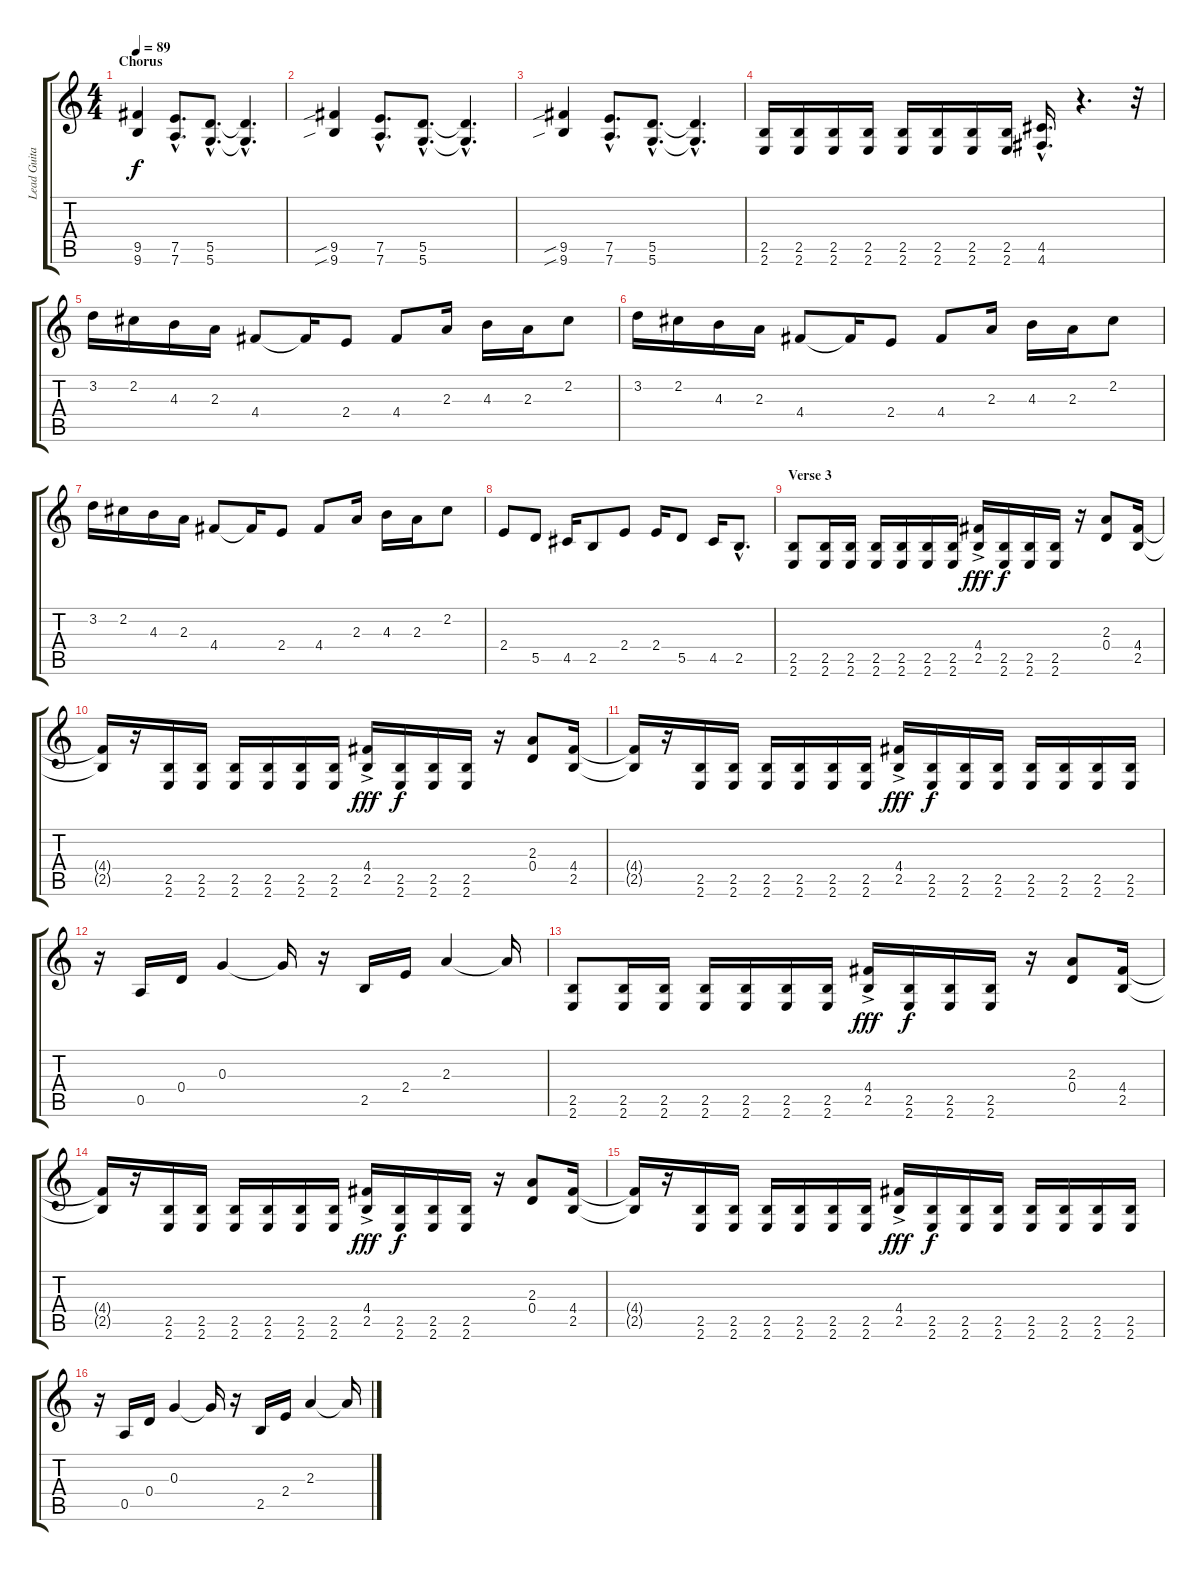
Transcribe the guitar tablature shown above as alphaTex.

\track ("Lead Guitar" "Lead Guita") {instrument distortionguitar}
\staff {score tabs}
\tuning (E4 B3 G3 D3 A2 D2) {hide}
\ts (4 4)
\section ("" "Chorus")
\tempo 89
\clef g2
\ks c
(9.5 9.6).4{dy f volume 14} (7.5{hac} 7.6{hac}).8{d} (5.5{hac} 5.6{hac}).8{d} (5.5{hac t} 5.6{hac t}).4{d} |
(9.5{sib} 9.6{sib}).4 (7.5{hac} 7.6{hac}).8{d} (5.5{hac} 5.6{hac}).8{d} (5.5{hac t} 5.6{hac t}).4{d} |
(9.5{sib} 9.6{sib}).4 (7.5{hac} 7.6{hac}).8{d} (5.5{hac} 5.6{hac}).8{d} (5.5{hac t} 5.6{hac t}).4{d} |
(2.5 2.6).16 (2.5 2.6).16 (2.5 2.6).16 (2.5 2.6).16 (2.5 2.6).16 (2.5 2.6).16 (2.5 2.6).16 (2.5 2.6).16 (4.5{hac} 4.6{hac}).16{d} r.4{d} r.32 |
3.2.16 2.2.16 4.3.16 2.3.16 4.4.8 4.4{t}.16 2.4.8 4.4.8 2.3.16 4.3.16 2.3.16 2.2.8 |
3.2.16 2.2.16 4.3.16 2.3.16 4.4.8 4.4{t}.16 2.4.8 4.4.8 2.3.16 4.3.16 2.3.16 2.2.8 |
3.2.16 2.2.16 4.3.16 2.3.16 4.4.8 4.4{t}.16 2.4.8 4.4.8 2.3.16 4.3.16 2.3.16 2.2.8 |
2.4.8 5.5.8 4.5.16 2.5.8 2.4.8 2.4.16 5.5.8 4.5.16 2.5{hac}.8{d} |
\section ("" "Verse 3")
(2.5 2.6).8 (2.5 2.6).16 (2.5 2.6).16 (2.5 2.6).16 (2.5 2.6).16 (2.5 2.6).16 (2.5 2.6).16 (4.4{ac} 2.5{ac}).16{dy fff} (2.5 2.6).16{dy f} (2.5 2.6).16 (2.5 2.6).16 r.16 (2.3 0.4).8 (4.4 2.5).16 |
(4.4{t} 2.5{t}).16 r.16 (2.5 2.6).16 (2.5 2.6).16 (2.5 2.6).16 (2.5 2.6).16 (2.5 2.6).16 (2.5 2.6).16 (4.4{ac} 2.5{ac}).16{dy fff} (2.5 2.6).16{dy f} (2.5 2.6).16 (2.5 2.6).16 r.16 (2.3 0.4).8 (4.4 2.5).16 |
(4.4{t} 2.5{t}).16 r.16 (2.5 2.6).16 (2.5 2.6).16 (2.5 2.6).16 (2.5 2.6).16 (2.5 2.6).16 (2.5 2.6).16 (4.4{ac} 2.5{ac}).16{dy fff} (2.5 2.6).16{dy f} (2.5 2.6).16 (2.5 2.6).16 (2.5 2.6).16 (2.5 2.6).16 (2.5 2.6).16 (2.5 2.6).16 |
r.16{volume 10} 0.5.16 0.4.16 0.3.4 0.3{t}.16 r.16 2.5.16 2.4.16 2.3.4 2.3{t}.16 |
(2.5 2.6).8{volume 14} (2.5 2.6).16 (2.5 2.6).16 (2.5 2.6).16 (2.5 2.6).16 (2.5 2.6).16 (2.5 2.6).16 (4.4{ac} 2.5{ac}).16{dy fff} (2.5 2.6).16{dy f} (2.5 2.6).16 (2.5 2.6).16 r.16 (2.3 0.4).8 (4.4 2.5).16 |
(4.4{t} 2.5{t}).16 r.16 (2.5 2.6).16 (2.5 2.6).16 (2.5 2.6).16 (2.5 2.6).16 (2.5 2.6).16 (2.5 2.6).16 (4.4{ac} 2.5{ac}).16{dy fff} (2.5 2.6).16{dy f} (2.5 2.6).16 (2.5 2.6).16 r.16 (2.3 0.4).8 (4.4 2.5).16 |
(4.4{t} 2.5{t}).16 r.16 (2.5 2.6).16 (2.5 2.6).16 (2.5 2.6).16 (2.5 2.6).16 (2.5 2.6).16 (2.5 2.6).16 (4.4{ac} 2.5{ac}).16{dy fff} (2.5 2.6).16{dy f} (2.5 2.6).16 (2.5 2.6).16 (2.5 2.6).16 (2.5 2.6).16 (2.5 2.6).16 (2.5 2.6).16 |
r.16{volume 10} 0.5.16 0.4.16 0.3.4 0.3{t}.16 r.16 2.5.16 2.4.16 2.3.4 2.3{t}.16
